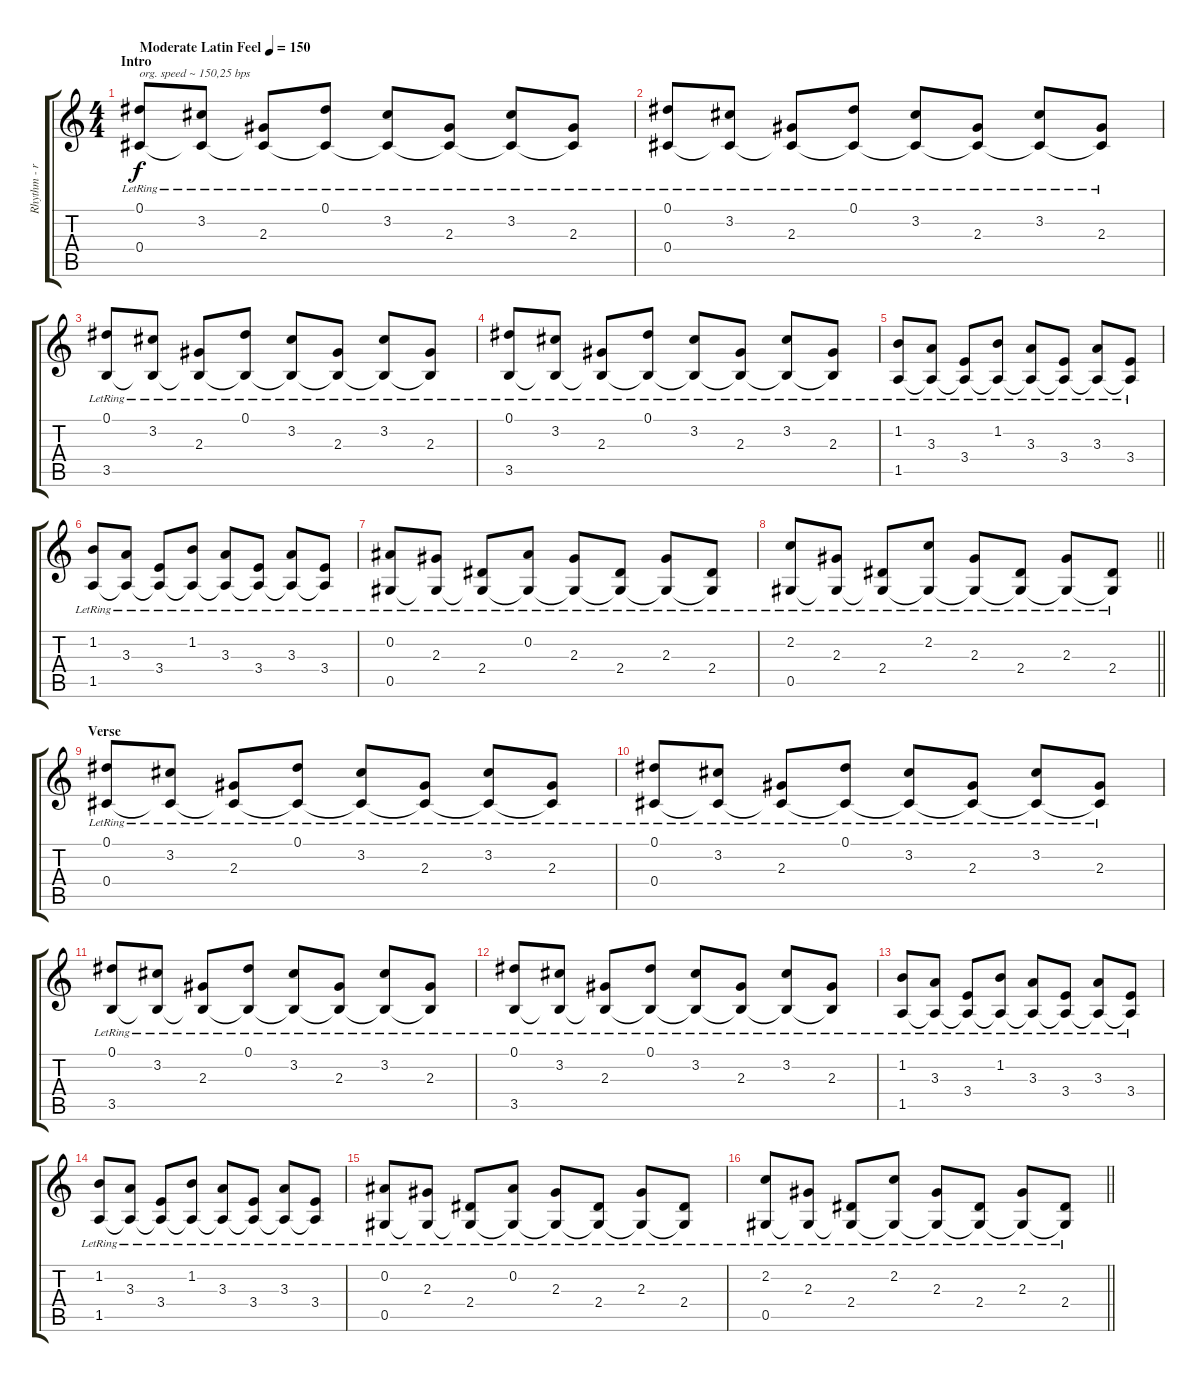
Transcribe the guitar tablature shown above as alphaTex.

\track ("Rhythm - right" "Rhythm - r") {instrument acousticguitarsteel}
\staff {score tabs}
\tuning (Eb4 Bb3 Gb3 Db3 Ab2 Eb2) {hide}
\ts (4 4)
\section ("" "Intro")
\tempo (150 "Moderate Latin Feel")
\clef g2
\ks c
(0.1{lr} 0.4{lr}).8{txt "org. speed ~ 150,25 bps" dy f instrument acousticguitarsteel} (3.2{lr} 0.4{lr t}).8 (2.3{lr} 0.4{lr t}).8 (0.1{lr} 0.4{lr t}).8 (3.2{lr} 0.4{lr t}).8 (2.3{lr} 0.4{lr t}).8 (3.2{lr} 0.4{lr t}).8 (2.3{lr} 0.4{lr t}).8 |
(0.1{lr} 0.4{lr}).8 (3.2{lr} 0.4{lr t}).8 (2.3{lr} 0.4{lr t}).8 (0.1{lr} 0.4{lr t}).8 (3.2{lr} 0.4{lr t}).8 (2.3{lr} 0.4{lr t}).8 (3.2{lr} 0.4{lr t}).8 (2.3{lr} 0.4{lr t}).8 |
(0.1{lr} 3.5{lr}).8 (3.2{lr} 3.5{lr t}).8 (2.3{lr} 3.5{lr t}).8 (0.1{lr} 3.5{lr t}).8 (3.2{lr} 3.5{lr t}).8 (2.3{lr} 3.5{lr t}).8 (3.2{lr} 3.5{lr t}).8 (2.3{lr} 3.5{lr t}).8 |
(0.1{lr} 3.5{lr}).8 (3.2{lr} 3.5{lr t}).8 (2.3{lr} 3.5{lr t}).8 (0.1{lr} 3.5{lr t}).8 (3.2{lr} 3.5{lr t}).8 (2.3{lr} 3.5{lr t}).8 (3.2{lr} 3.5{lr t}).8 (2.3{lr} 3.5{lr t}).8 |
(1.2{lr} 1.5{lr}).8 (3.3{lr} 1.5{lr t}).8 (3.4{lr} 1.5{lr t}).8 (1.2{lr} 1.5{lr t}).8 (3.3{lr} 1.5{lr t}).8 (3.4{lr} 1.5{lr t}).8 (3.3{lr} 1.5{lr t}).8 (3.4{lr} 1.5{lr t}).8 |
(1.2{lr} 1.5{lr}).8 (3.3{lr} 1.5{lr t}).8 (3.4{lr} 1.5{lr t}).8 (1.2{lr} 1.5{lr t}).8 (3.3{lr} 1.5{lr t}).8 (3.4{lr} 1.5{lr t}).8 (3.3{lr} 1.5{lr t}).8 (3.4{lr} 1.5{lr t}).8 |
(0.2{lr} 0.5{lr}).8 (2.3{lr} 0.5{lr t}).8 (2.4{lr} 0.5{lr t}).8 (0.2{lr} 0.5{lr t}).8 (2.3{lr} 0.5{lr t}).8 (2.4{lr} 0.5{lr t}).8 (2.3{lr} 0.5{lr t}).8 (2.4{lr} 0.5{lr t}).8 |
\barLineRight lightlight
(2.2{lr} 0.5{lr}).8 (2.3{lr} 0.5{lr t}).8 (2.4{lr} 0.5{lr t}).8 (2.2{lr} 0.5{lr t}).8 (2.3{lr} 0.5{lr t}).8 (2.4{lr} 0.5{lr t}).8 (2.3{lr} 0.5{lr t}).8 (2.4{lr} 0.5{lr t}).8 |
\section ("" "Verse")
(0.1{lr} 0.4{lr}).8 (3.2{lr} 0.4{lr t}).8 (2.3{lr} 0.4{lr t}).8 (0.1{lr} 0.4{lr t}).8 (3.2{lr} 0.4{lr t}).8 (2.3{lr} 0.4{lr t}).8 (3.2{lr} 0.4{lr t}).8 (2.3{lr} 0.4{lr t}).8 |
(0.1{lr} 0.4{lr}).8 (3.2{lr} 0.4{lr t}).8 (2.3{lr} 0.4{lr t}).8 (0.1{lr} 0.4{lr t}).8 (3.2{lr} 0.4{lr t}).8 (2.3{lr} 0.4{lr t}).8 (3.2{lr} 0.4{lr t}).8 (2.3{lr} 0.4{lr t}).8 |
(0.1{lr} 3.5{lr}).8 (3.2{lr} 3.5{lr t}).8 (2.3{lr} 3.5{lr t}).8 (0.1{lr} 3.5{lr t}).8 (3.2{lr} 3.5{lr t}).8 (2.3{lr} 3.5{lr t}).8 (3.2{lr} 3.5{lr t}).8 (2.3{lr} 3.5{lr t}).8 |
(0.1{lr} 3.5{lr}).8 (3.2{lr} 3.5{lr t}).8 (2.3{lr} 3.5{lr t}).8 (0.1{lr} 3.5{lr t}).8 (3.2{lr} 3.5{lr t}).8 (2.3{lr} 3.5{lr t}).8 (3.2{lr} 3.5{lr t}).8 (2.3{lr} 3.5{lr t}).8 |
(1.2{lr} 1.5{lr}).8 (3.3{lr} 1.5{lr t}).8 (3.4{lr} 1.5{lr t}).8 (1.2{lr} 1.5{lr t}).8 (3.3{lr} 1.5{lr t}).8 (3.4{lr} 1.5{lr t}).8 (3.3{lr} 1.5{lr t}).8 (3.4{lr} 1.5{lr t}).8 |
(1.2{lr} 1.5{lr}).8 (3.3{lr} 1.5{lr t}).8 (3.4{lr} 1.5{lr t}).8 (1.2{lr} 1.5{lr t}).8 (3.3{lr} 1.5{lr t}).8 (3.4{lr} 1.5{lr t}).8 (3.3{lr} 1.5{lr t}).8 (3.4{lr} 1.5{lr t}).8 |
(0.2{lr} 0.5{lr}).8 (2.3{lr} 0.5{lr t}).8 (2.4{lr} 0.5{lr t}).8 (0.2{lr} 0.5{lr t}).8 (2.3{lr} 0.5{lr t}).8 (2.4{lr} 0.5{lr t}).8 (2.3{lr} 0.5{lr t}).8 (2.4{lr} 0.5{lr t}).8 |
\barLineRight lightlight
(2.2{lr} 0.5{lr}).8 (2.3{lr} 0.5{lr t}).8 (2.4{lr} 0.5{lr t}).8 (2.2{lr} 0.5{lr t}).8 (2.3{lr} 0.5{lr t}).8 (2.4{lr} 0.5{lr t}).8 (2.3{lr} 0.5{lr t}).8 (2.4{lr} 0.5{lr t}).8
